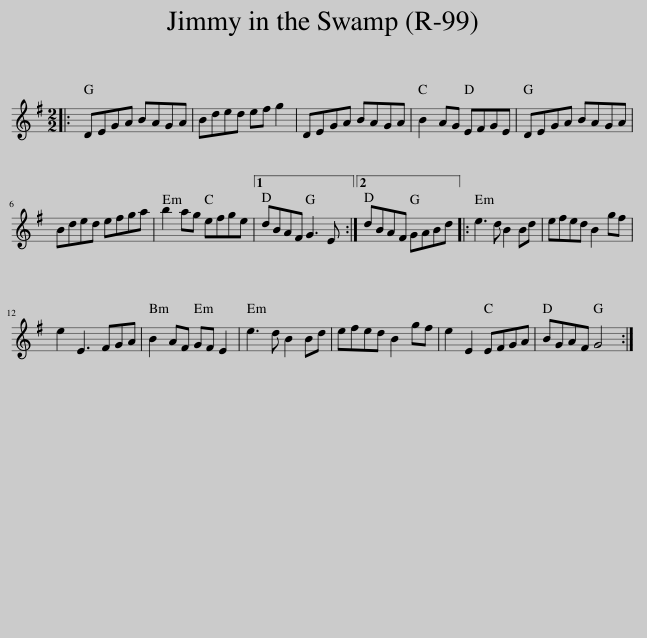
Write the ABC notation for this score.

X:1
L:1/8
M:2/2
I:linebreak $
K:G
V:1 treble
V:1
|: DEGA BAGA | Bded ef g2 | DEGA BAGA | B2 AG EFGE | DEGA BAGA |$ %5
 Bded efga | b2 ag efge |1 dBAF G3 E :|2 dBAF GABd |: e3 d B2 Bd | %10
 efed B2 gf |$ e2 E3 FGA | B2 AF GF E2 | e3 d B2 Bd | efed B2 gf | %15
 e2 E2 EFGA | BGAF G4 :| %17
